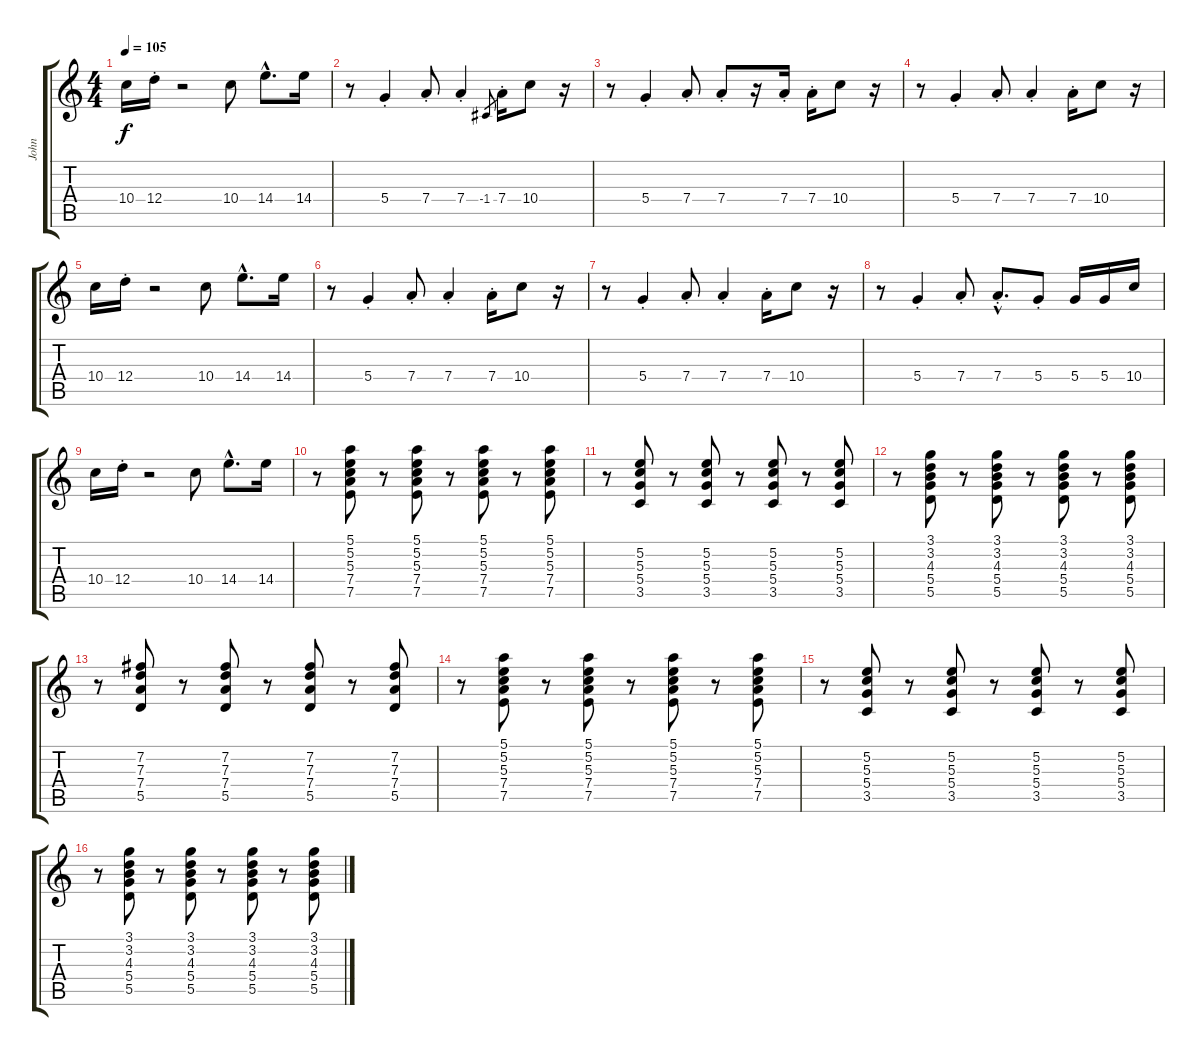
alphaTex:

\track ("John" "John") {instrument overdrivenguitar}
\staff {score tabs}
\tuning (E4 B3 G3 D3 A2 E2) {hide}
\ts (4 4)
\tempo 105
\clef g2
\ks c
10.4.16{dy f} 12.4{st}.16 r.2 10.4.8 14.4{hac}.8{d} 14.4.16 |
r.8 5.4{st}.4 7.4{st}.8 7.4{st}.4 -1.4.8{gr} 7.4{st}.16 10.4.8 r.16 |
r.8 5.4{st}.4 7.4{st}.8 7.4{st}.8 r.16 7.4{st}.16 7.4{st}.16 10.4.8 r.16 |
r.8 5.4{st}.4 7.4{st}.8 7.4{st}.4 7.4{st}.16 10.4.8 r.16 |
10.4.16 12.4{st}.16 r.2 10.4.8 14.4{hac}.8{d} 14.4.16 |
r.8 5.4{st}.4 7.4{st}.8 7.4{st}.4 7.4{st}.16 10.4.8 r.16 |
r.8 5.4{st}.4 7.4{st}.8 7.4{st}.4 7.4{st}.16 10.4.8 r.16 |
r.8 5.4{st}.4 7.4{st}.8 7.4{hac st}.8{d} 5.4{st}.8 5.4.16 5.4.16 10.4.16 |
10.4.16 12.4{st}.16 r.2 10.4.8 14.4{hac}.8{d} 14.4.16 |
r.8 (5.1 5.2 5.3 7.4 7.5).8 r.8 (5.1 5.2 5.3 7.4 7.5).8 r.8 (5.1 5.2 5.3 7.4 7.5).8 r.8 (5.1 5.2 5.3 7.4 7.5).8 |
r.8 (5.2 5.3 5.4 3.5).8 r.8 (5.2 5.3 5.4 3.5).8 r.8 (5.2 5.3 5.4 3.5).8 r.8 (5.2 5.3 5.4 3.5).8 |
r.8 (3.1 3.2 4.3 5.4 5.5).8 r.8 (3.1 3.2 4.3 5.4 5.5).8 r.8 (3.1 3.2 4.3 5.4 5.5).8 r.8 (3.1 3.2 4.3 5.4 5.5).8 |
r.8 (7.2 7.3 7.4 5.5).8 r.8 (7.2 7.3 7.4 5.5).8 r.8 (7.2 7.3 7.4 5.5).8 r.8 (7.2 7.3 7.4 5.5).8 |
r.8 (5.1 5.2 5.3 7.4 7.5).8 r.8 (5.1 5.2 5.3 7.4 7.5).8 r.8 (5.1 5.2 5.3 7.4 7.5).8 r.8 (5.1 5.2 5.3 7.4 7.5).8 |
r.8 (5.2 5.3 5.4 3.5).8 r.8 (5.2 5.3 5.4 3.5).8 r.8 (5.2 5.3 5.4 3.5).8 r.8 (5.2 5.3 5.4 3.5).8 |
r.8 (3.1 3.2 4.3 5.4 5.5).8 r.8 (3.1 3.2 4.3 5.4 5.5).8 r.8 (3.1 3.2 4.3 5.4 5.5).8 r.8 (3.1 3.2 4.3 5.4 5.5).8
